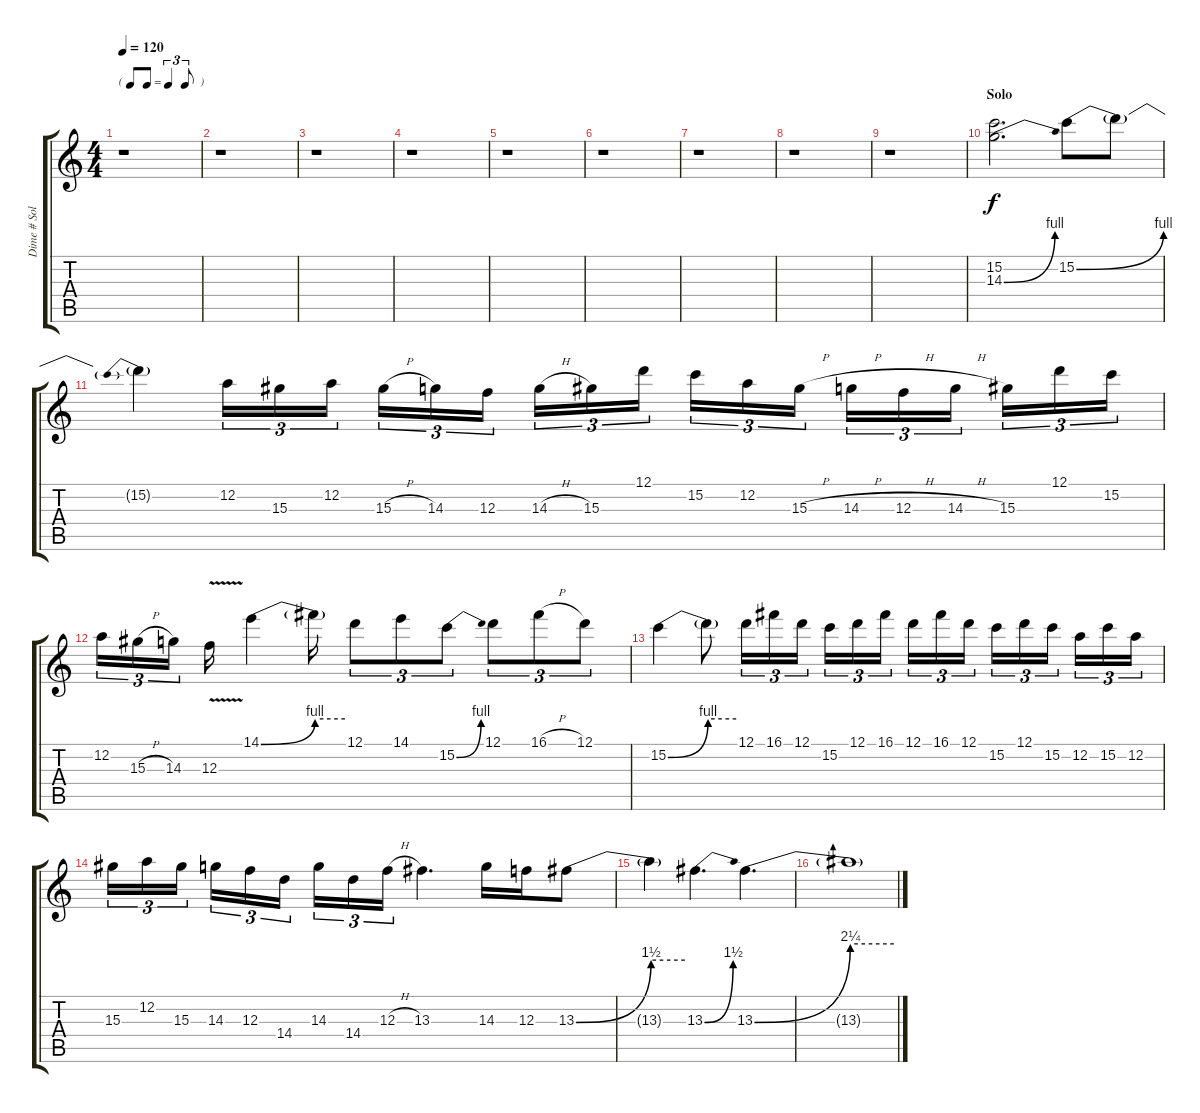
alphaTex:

\track ("Dime # Solo" "Dime # Sol") {instrument distortionguitar}
\staff {score tabs}
\tuning (D4 A3 F3 C3 G2 D2) {hide}
\ts (4 4)
\tf triplet8th
\tempo 120
\clef g2
\ks c
r.1{dy f} |
r.1 |
r.1 |
r.1 |
r.1 |
r.1 |
r.1 |
r.1 |
r.1 |
\section ("" "Solo")
(15.2 14.3{be (bend 0 0 60 4)}).2{d} 15.2{be (bend 0 0 60 4)}.8 15.2{t}.8 |
15.2{be (prebend 0 4 60 4) t}.4 12.2.16{tu (3 2)} 15.3.16{tu (3 2)} 12.2.16{tu (3 2)} 15.3{h}.16{tu (3 2)} 14.3.16{tu (3 2)} 12.3.16{tu (3 2)} 14.3{h}.16{tu (3 2)} 15.3.16{tu (3 2)} 12.1.16{tu (3 2)} 15.2.16{tu (3 2)} 12.2.16{tu (3 2)} 15.3{h}.16{tu (3 2)} 14.3{h}.16{tu (3 2)} 12.3{h}.16{tu (3 2)} 14.3{h}.16{tu (3 2)} 15.3.16{tu (3 2)} 12.1.16{tu (3 2)} 15.2.16{tu (3 2)} |
12.2.16{tu (3 2)} 15.3{h}.16{tu (3 2)} 14.3.16{tu (3 2)} 12.3{v}.16 14.1{be (bend 0 0 60 4)}.4 14.1{be (hold 0 4 60 4) t}.16 12.1.8{tu (3 2)} 14.1.8{tu (3 2)} 15.2{be (bend 0 0 60 4)}.8{tu (3 2)} 12.1.8{tu (3 2)} 16.1{h}.8{tu (3 2)} 12.1.8{tu (3 2)} |
15.2{be (bend 0 0 60 4)}.4 15.2{be (hold 0 4 60 4) t}.8 12.1.16{tu (3 2)} 16.1.16{tu (3 2)} 12.1.16{tu (3 2)} 15.2.16{tu (3 2)} 12.1.16{tu (3 2)} 16.1.16{tu (3 2)} 12.1.16{tu (3 2)} 16.1.16{tu (3 2)} 12.1.16{tu (3 2)} 15.2.16{tu (3 2)} 12.1.16{tu (3 2)} 15.2.16{tu (3 2)} 12.2.16{tu (3 2)} 15.2.16{tu (3 2)} 12.2.16{tu (3 2)} |
15.3.16{tu (3 2)} 12.2.16{tu (3 2)} 15.3.16{tu (3 2)} 14.3.16{tu (3 2)} 12.3.16{tu (3 2)} 14.4.16{tu (3 2)} 14.3.16{tu (3 2)} 14.4.16{tu (3 2)} 12.3{h}.16{tu (3 2)} 13.3.4{d} 14.3.16 12.3.16 13.3{be (bend 0 0 60 6)}.8 |
13.3{be (hold 0 6 60 6) t}.4 13.3{be (bend 0 0 60 6)}.4{d} 13.3{be (bend 0 0 60 9)}.4{d} |
13.3{be (hold 0 9 60 9) t}.1
